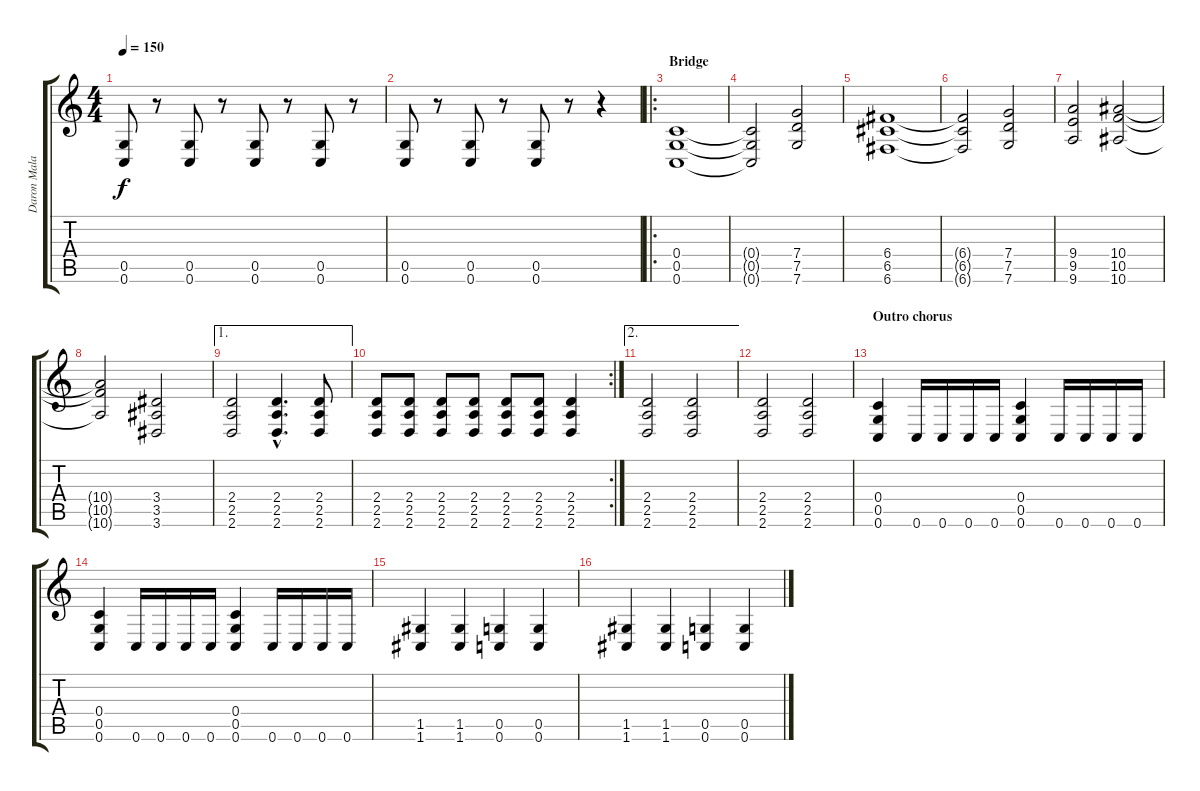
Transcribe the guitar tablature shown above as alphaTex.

\track ("Daron Malakian" "Daron Mala") {instrument distortionguitar}
\staff {score tabs}
\tuning (D4 A3 F3 C3 G2 C2) {hide}
\ts (4 4)
\tempo 150
\clef g2
\ks c
(0.5 0.6).8{dy f} r.8 (0.5 0.6).8 r.8 (0.5 0.6).8 r.8 (0.5 0.6).8 r.8 |
(0.5 0.6).8 r.8 (0.5 0.6).8 r.8 (0.5 0.6).8 r.8 r.4 |
\ro
\section ("" "Bridge")
(0.4 0.5 0.6).1 |
(0.4{t} 0.5{t} 0.6{t}).2 (7.4 7.5 7.6).2 |
(6.4 6.5 6.6).1 |
(6.4{t} 6.5{t} 6.6{t}).2 (7.4 7.5 7.6).2 |
(9.4 9.5 9.6).2 (10.4 10.5 10.6).2 |
(10.4{t} 10.5{t} 10.6{t}).2 (3.4 3.5 3.6).2 |
\ae 1
(2.4 2.5 2.6).2 (2.4{hac} 2.5{hac} 2.6{hac}).4{d} (2.4 2.5 2.6).8 |
\rc 2
(2.4 2.5 2.6).8 (2.4 2.5 2.6).8 (2.4 2.5 2.6).8 (2.4 2.5 2.6).8 (2.4 2.5 2.6).8 (2.4 2.5 2.6).8 (2.4 2.5 2.6).4 |
\ae 2
(2.4 2.5 2.6).2 (2.4 2.5 2.6).2 |
(2.4 2.5 2.6).2 (2.4 2.5 2.6).2 |
\section ("" "Outro chorus")
(0.4 0.5 0.6).4 0.6.16 0.6.16 0.6.16 0.6.16 (0.4 0.5 0.6).4 0.6.16 0.6.16 0.6.16 0.6.16 |
(0.4 0.5 0.6).4 0.6.16 0.6.16 0.6.16 0.6.16 (0.4 0.5 0.6).4 0.6.16 0.6.16 0.6.16 0.6.16 |
(1.5 1.6).4 (1.5 1.6).4 (0.5 0.6).4 (0.5 0.6).4 |
(1.5 1.6).4 (1.5 1.6).4 (0.5 0.6).4 (0.5 0.6).4
